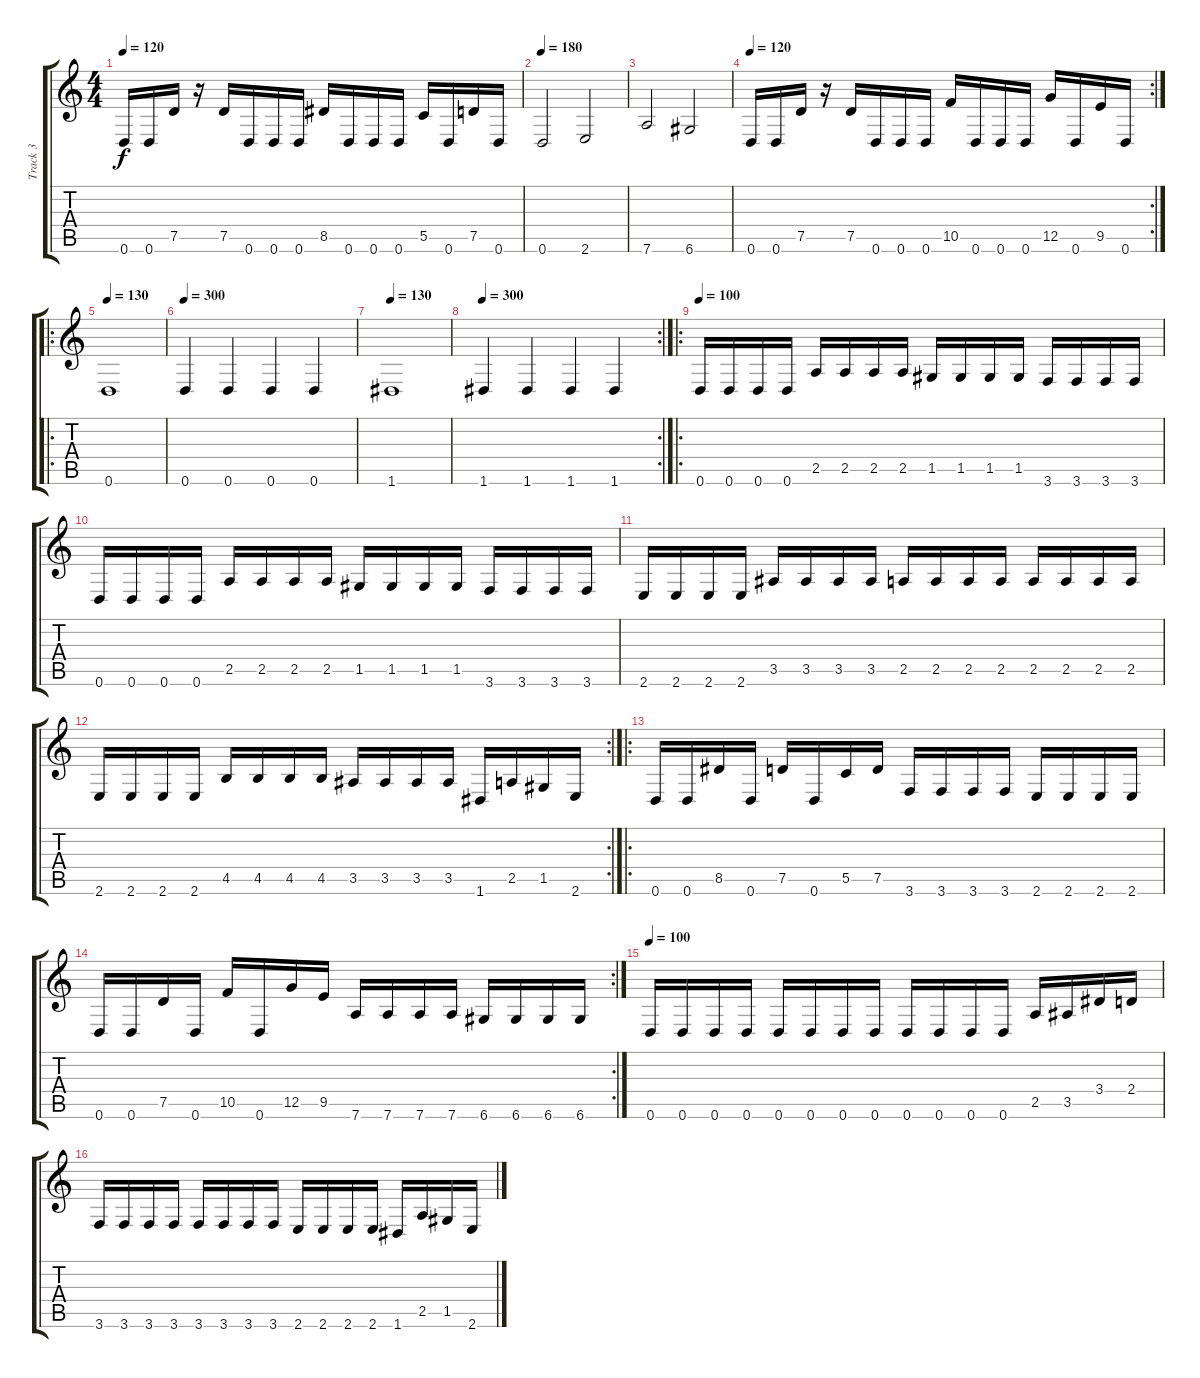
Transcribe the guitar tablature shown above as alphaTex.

\track ("Track 3" "Track 3") {instrument electricbassfinger}
\staff {score tabs}
\tuning (D4 A3 F3 C3 G2 D2) {hide}
\ts (4 4)
\tempo 120
\clef g2
\ks c
0.6.16{dy f} 0.6.16 7.5.16 r.16 7.5.16 0.6.16 0.6.16 0.6.16 8.5.16 0.6.16 0.6.16 0.6.16 5.5.16 0.6.16 7.5.16 0.6.16 |
\tempo 180
0.6.2 2.6.2 |
7.6.2 6.6.2 |
\rc 2
\tempo 120
0.6.16 0.6.16 7.5.16 r.16 7.5.16 0.6.16 0.6.16 0.6.16 10.5.16 0.6.16 0.6.16 0.6.16 12.5.16 0.6.16 9.5.16 0.6.16 |
\ro
\tempo 130
0.6.1 |
\tempo 300
0.6.4 0.6.4 0.6.4 0.6.4 |
\tempo 130
1.6.1 |
\rc 2
\tempo 300
1.6.4 1.6.4 1.6.4 1.6.4 |
\ro
\tempo 100
0.6.16 0.6.16 0.6.16 0.6.16 2.5.16 2.5.16 2.5.16 2.5.16 1.5.16 1.5.16 1.5.16 1.5.16 3.6.16 3.6.16 3.6.16 3.6.16 |
0.6.16 0.6.16 0.6.16 0.6.16 2.5.16 2.5.16 2.5.16 2.5.16 1.5.16 1.5.16 1.5.16 1.5.16 3.6.16 3.6.16 3.6.16 3.6.16 |
2.6.16 2.6.16 2.6.16 2.6.16 3.5.16 3.5.16 3.5.16 3.5.16 2.5.16 2.5.16 2.5.16 2.5.16 2.5.16 2.5.16 2.5.16 2.5.16 |
\rc 2
2.6.16 2.6.16 2.6.16 2.6.16 4.5.16 4.5.16 4.5.16 4.5.16 3.5.16 3.5.16 3.5.16 3.5.16 1.6.16 2.5.16 1.5.16 2.6.16 |
\ro
0.6.16 0.6.16 8.5.16 0.6.16 7.5.16 0.6.16 5.5.16 7.5.16 3.6.16 3.6.16 3.6.16 3.6.16 2.6.16 2.6.16 2.6.16 2.6.16 |
\rc 2
0.6.16 0.6.16 7.5.16 0.6.16 10.5.16 0.6.16 12.5.16 9.5.16 7.6.16 7.6.16 7.6.16 7.6.16 6.6.16 6.6.16 6.6.16 6.6.16 |
\tempo 100
0.6.16 0.6.16 0.6.16 0.6.16 0.6.16 0.6.16 0.6.16 0.6.16 0.6.16 0.6.16 0.6.16 0.6.16 2.5.16 3.5.16 3.4.16 2.4.16 |
3.6.16 3.6.16 3.6.16 3.6.16 3.6.16 3.6.16 3.6.16 3.6.16 2.6.16 2.6.16 2.6.16 2.6.16 1.6.16 2.5.16 1.5.16 2.6.16
